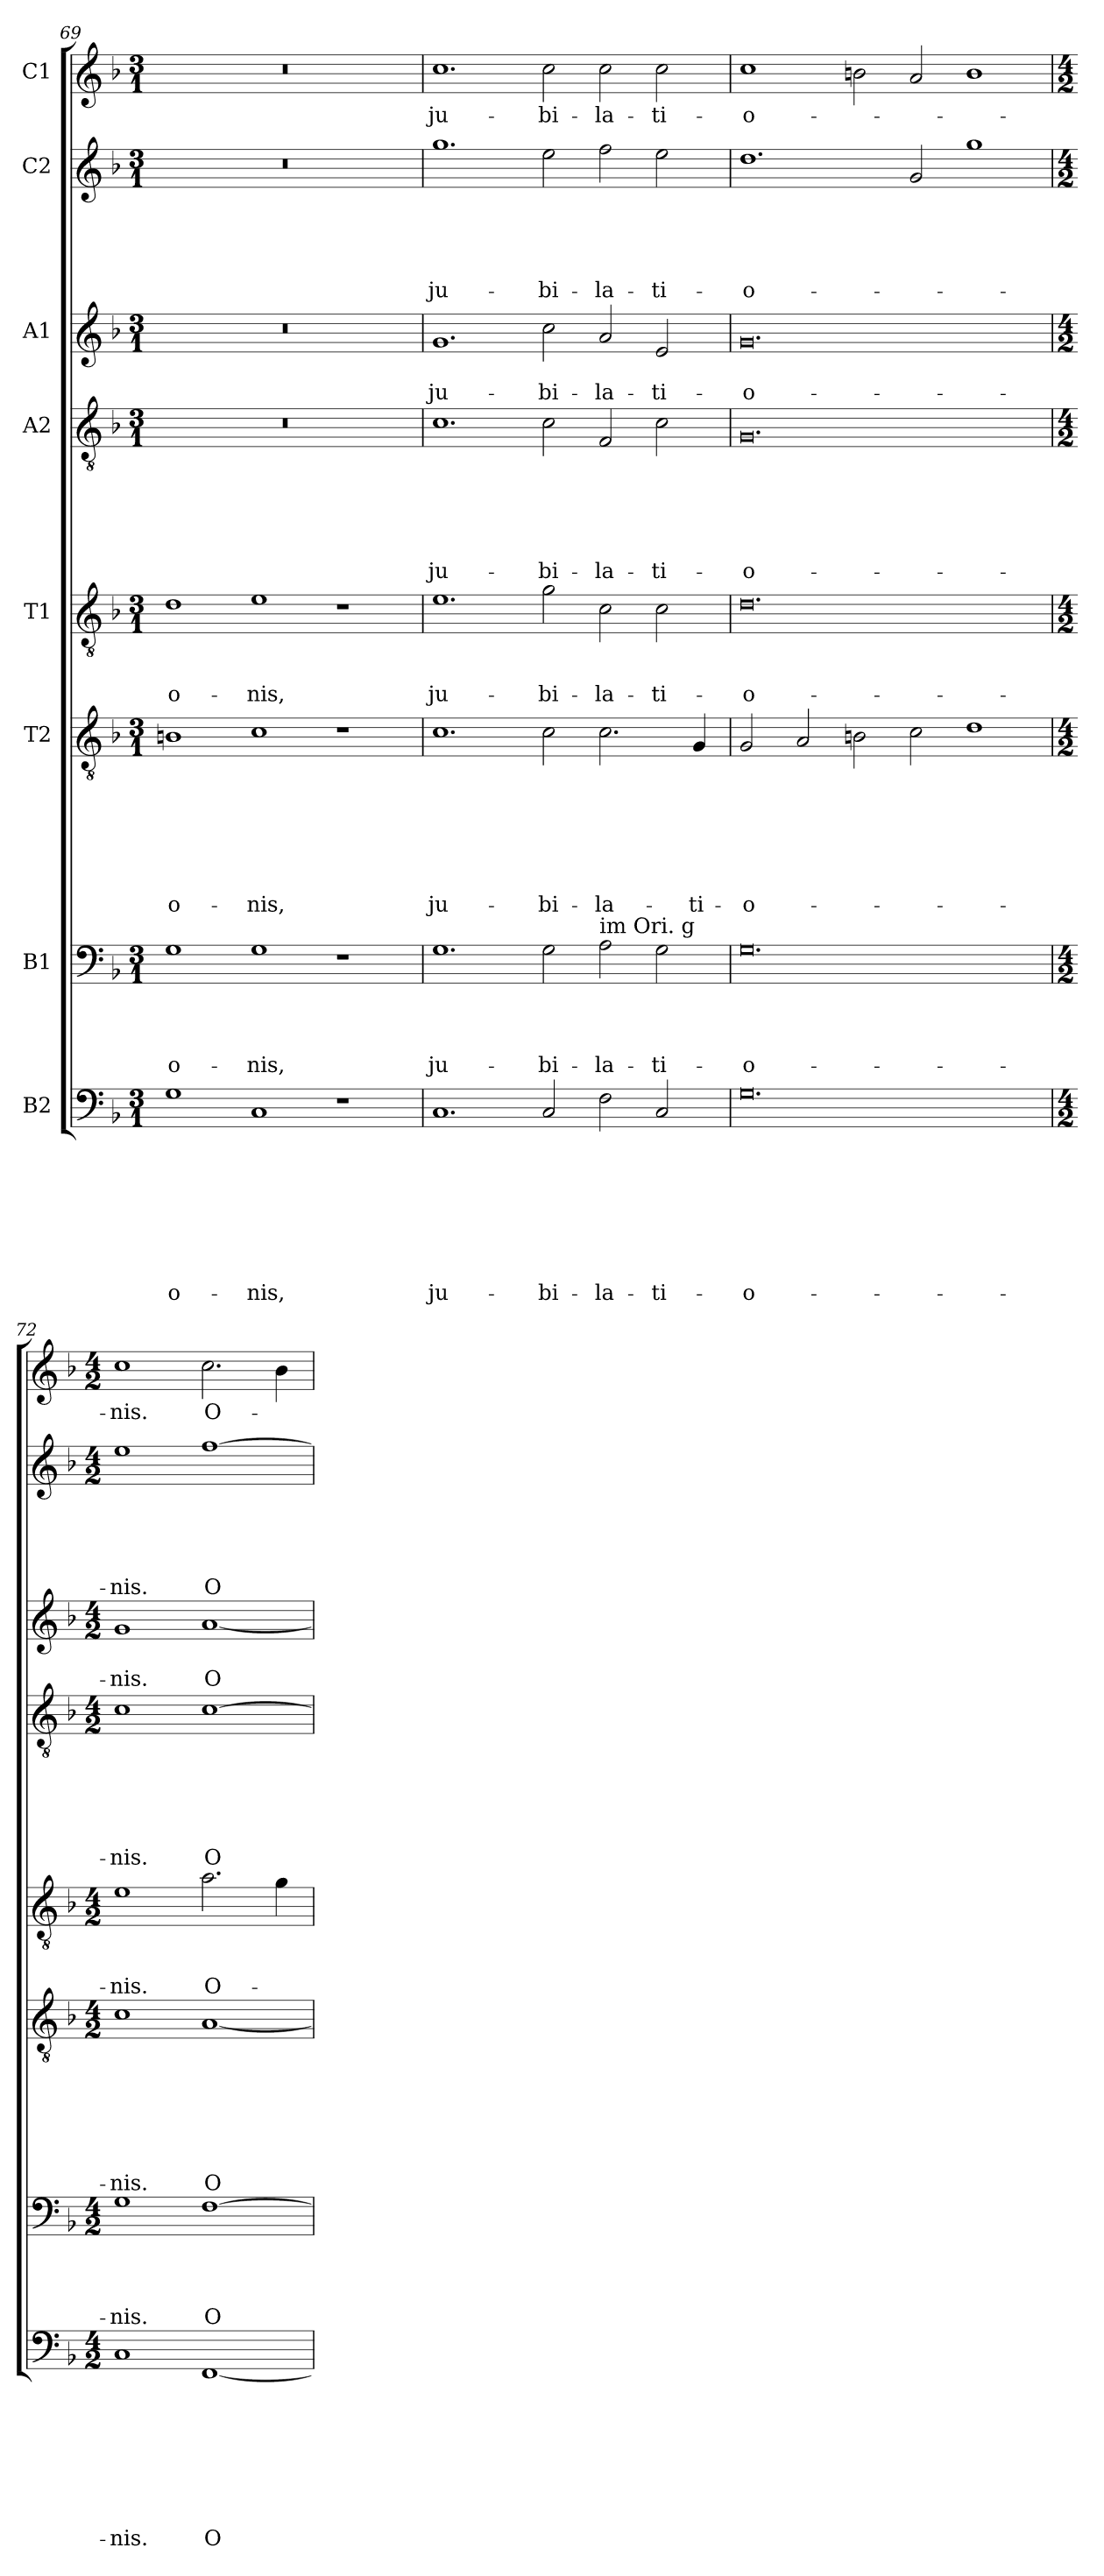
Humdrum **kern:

**kern	**text	**text	**text	**text	**text	**text	**text	**text	**kern	**text	**text	**text	**text	**kern	**text	**text	**text	**text	**text	**text	**text	**kern	**text	**text	**text	**kern	**text	**text	**text	**text	**text	**text	**kern	**text	**text	**kern	**text	**text	**text	**text	**text	**kern	**text
*part8	*part8	*part8	*part8	*part8	*part8	*part8	*part8	*part8	*part7	*part7	*part7	*part7	*part7	*part6	*part6	*part6	*part6	*part6	*part6	*part6	*part6	*part5	*part5	*part5	*part5	*part4	*part4	*part4	*part4	*part4	*part4	*part4	*part3	*part3	*part3	*part2	*part2	*part2	*part2	*part2	*part2	*part1	*part1
*staff8	*staff8	*staff8	*staff8	*staff8	*staff8	*staff8	*staff8	*staff8	*staff7	*staff7	*staff7	*staff7	*staff7	*staff6	*staff6	*staff6	*staff6	*staff6	*staff6	*staff6	*staff6	*staff5	*staff5	*staff5	*staff5	*staff4	*staff4	*staff4	*staff4	*staff4	*staff4	*staff4	*staff3	*staff3	*staff3	*staff2	*staff2	*staff2	*staff2	*staff2	*staff2	*staff1	*staff1
*I"B2	*	*	*	*	*	*	*	*	*I"B1	*	*	*	*	*I"T2	*	*	*	*	*	*	*	*I"T1	*	*	*	*I"A2	*	*	*	*	*	*	*I"A1	*	*	*I"C2	*	*	*	*	*	*I"C1	*
*clefF4	*	*	*	*	*	*	*	*	*clefF4	*	*	*	*	*clefGv2	*	*	*	*	*	*	*	*clefGv2	*	*	*	*clefGv2	*	*	*	*	*	*	*clefG2	*	*	*clefG2	*	*	*	*	*	*clefG2	*
*k[b-]	*	*	*	*	*	*	*	*	*k[b-]	*	*	*	*	*k[b-]	*	*	*	*	*	*	*	*k[b-]	*	*	*	*k[b-]	*	*	*	*	*	*	*k[b-]	*	*	*k[b-]	*	*	*	*	*	*k[b-]	*
*d:	*	*	*	*	*	*	*	*	*d:	*	*	*	*	*d:	*	*	*	*	*	*	*	*d:	*	*	*	*d:	*	*	*	*	*	*	*d:	*	*	*d:	*	*	*	*	*	*d:	*
*M3/1	*	*	*	*	*	*	*	*	*M3/1	*	*	*	*	*M3/1	*	*	*	*	*	*	*	*M3/1	*	*	*	*M3/1	*	*	*	*	*	*	*M3/1	*	*	*M3/1	*	*	*	*	*	*M3/1	*
=69	=69	=69	=69	=69	=69	=69	=69	=69	=69	=69	=69	=69	=69	=69	=69	=69	=69	=69	=69	=69	=69	=69	=69	=69	=69	=69	=69	=69	=69	=69	=69	=69	=69	=69	=69	=69	=69	=69	=69	=69	=69	=69	=69
!	!	!	!	!	!	!	!	!LO:LY:b	!	!	!	!	!LO:LY:b	!	!	!	!	!	!	!	!LO:LY:b	!	!	!	!LO:LY:b	!	!	!	!	!	!	!	!	!	!	!	!	!	!	!	!	!	!
1G	.	.	.	.	.	.	.	-o-	1G	.	.	.	-o-	1Bn	.	.	.	.	.	.	-o-	1d	.	.	-o-	0.r	.	.	.	.	.	.	0.r	.	.	0.r	.	.	.	.	.	0.r	.
!	!	!	!	!	!	!	!	!LO:LY:b	!	!	!	!	!LO:LY:b	!	!	!	!	!	!	!	!LO:LY:b	!	!	!	!LO:LY:b	!	!	!	!	!	!	!	!	!	!	!	!	!	!	!	!	!	!
1C	.	.	.	.	.	.	.	-nis,	1G	.	.	.	-nis,	1c	.	.	.	.	.	.	-nis,	1e	.	.	-nis,	.	.	.	.	.	.	.	.	.	.	.	.	.	.	.	.	.	.
1r	.	.	.	.	.	.	.	.	1r	.	.	.	.	1r	.	.	.	.	.	.	.	1r	.	.	.	.	.	.	.	.	.	.	.	.	.	.	.	.	.	.	.	.	.
!!LO:PB:g=z
=70	=70	=70	=70	=70	=70	=70	=70	=70	=70	=70	=70	=70	=70	=70	=70	=70	=70	=70	=70	=70	=70	=70	=70	=70	=70	=70	=70	=70	=70	=70	=70	=70	=70	=70	=70	=70	=70	=70	=70	=70	=70	=70	=70
!	!	!	!	!	!	!	!	!LO:LY:b	!	!	!	!	!LO:LY:b	!	!	!	!	!	!	!	!LO:LY:b	!	!	!	!LO:LY:b	!	!	!	!	!	!	!LO:LY:b	!	!	!LO:LY:b	!	!	!	!	!	!LO:LY:b	!	!LO:LY:b
1.C	.	.	.	.	.	.	.	ju-	1.G	.	.	.	ju-	1.c	.	.	.	.	.	.	ju-	1.e	.	.	ju-	1.c	.	.	.	.	.	ju-	1.g	.	ju-	1.gg	.	.	.	.	ju-	1.cc	ju-
!	!	!	!	!	!	!	!	!LO:LY:b	!	!	!	!	!LO:LY:b	!	!	!	!	!	!	!	!LO:LY:b	!	!	!	!LO:LY:b	!	!	!	!	!	!	!LO:LY:b	!	!	!LO:LY:b	!	!	!	!	!	!LO:LY:b	!	!LO:LY:b
2C/	.	.	.	.	.	.	.	-bi-	2G\	.	.	.	-bi-	2c\	.	.	.	.	.	.	-bi-	2g\	.	.	-bi-	2c\	.	.	.	.	.	-bi-	2cc\	.	-bi-	2ee\	.	.	.	.	-bi-	2cc\	-bi-
!	!	!	!	!	!	!	!	!	!LO:TX:a:t=im Ori.  g	!	!	!	!	!	!	!	!	!	!	!	!	!	!	!	!	!	!	!	!	!	!	!	!	!	!	!	!	!	!	!	!	!	!
!	!	!	!	!	!	!	!	!LO:LY:b	!	!	!	!	!LO:LY:b	!	!	!	!	!	!	!	!LO:LY:b	!	!	!	!LO:LY:b	!	!	!	!	!	!	!LO:LY:b	!	!	!LO:LY:b	!	!	!	!	!	!LO:LY:b	!	!LO:LY:b
2F\	.	.	.	.	.	.	.	-la-	2A\	.	.	.	-la-	2.c\	.	.	.	.	.	.	-la-	2c\	.	.	-la-	2F/	.	.	.	.	.	-la-	2a/	.	-la-	2ff\	.	.	.	.	-la-	2cc\	-la-
!	!	!	!	!	!	!	!	!LO:LY:b	!	!	!	!	!LO:LY:b	!	!	!	!	!	!	!	!	!	!	!	!LO:LY:b	!	!	!	!	!	!	!LO:LY:b	!	!	!LO:LY:b	!	!	!	!	!	!LO:LY:b	!	!LO:LY:b
2C/	.	.	.	.	.	.	.	-ti-	2G\	.	.	.	-ti-	.	.	.	.	.	.	.	.	2c\	.	.	-ti-	2c\	.	.	.	.	.	-ti-	2e/	.	-ti-	2ee\	.	.	.	.	-ti-	2cc\	-ti-
!	!	!	!	!	!	!	!	!	!	!	!	!	!	!	!	!	!	!	!	!	!LO:LY:b	!	!	!	!	!	!	!	!	!	!	!	!	!	!	!	!	!	!	!	!	!	!
.	.	.	.	.	.	.	.	.	.	.	.	.	.	4G/	.	.	.	.	.	.	-ti-	.	.	.	.	.	.	.	.	.	.	.	.	.	.	.	.	.	.	.	.	.	.
=71	=71	=71	=71	=71	=71	=71	=71	=71	=71	=71	=71	=71	=71	=71	=71	=71	=71	=71	=71	=71	=71	=71	=71	=71	=71	=71	=71	=71	=71	=71	=71	=71	=71	=71	=71	=71	=71	=71	=71	=71	=71	=71	=71
!	!	!	!	!	!	!	!	!LO:LY:b	!	!	!	!	!LO:LY:b	!	!	!	!	!	!	!	!LO:LY:b	!	!	!	!LO:LY:b	!	!	!	!	!	!	!LO:LY:b	!	!	!LO:LY:b	!	!	!	!	!	!LO:LY:b	!	!LO:LY:b
0.G	.	.	.	.	.	.	.	-o-	0.G	.	.	.	-o-	2G/	.	.	.	.	.	.	-o-	0.d	.	.	-o-	0.G	.	.	.	.	.	-o-	0.g	.	-o-	1.dd	.	.	.	.	-o-	1cc	-o-
.	.	.	.	.	.	.	.	.	.	.	.	.	.	2A/	.	.	.	.	.	.	.	.	.	.	.	.	.	.	.	.	.	.	.	.	.	.	.	.	.	.	.	.	.
.	.	.	.	.	.	.	.	.	.	.	.	.	.	2B\	.	.	.	.	.	.	.	.	.	.	.	.	.	.	.	.	.	.	.	.	.	.	.	.	.	.	.	2bn\	.
.	.	.	.	.	.	.	.	.	.	.	.	.	.	2c\	.	.	.	.	.	.	.	.	.	.	.	.	.	.	.	.	.	.	.	.	.	2g/	.	.	.	.	.	2a/	.
.	.	.	.	.	.	.	.	.	.	.	.	.	.	1d	.	.	.	.	.	.	.	.	.	.	.	.	.	.	.	.	.	.	.	.	.	1gg	.	.	.	.	.	1b	.
=72	=72	=72	=72	=72	=72	=72	=72	=72	=72	=72	=72	=72	=72	=72	=72	=72	=72	=72	=72	=72	=72	=72	=72	=72	=72	=72	=72	=72	=72	=72	=72	=72	=72	=72	=72	=72	=72	=72	=72	=72	=72	=72	=72
*M4/2	*	*	*	*	*	*	*	*	*M4/2	*	*	*	*	*M4/2	*	*	*	*	*	*	*	*M4/2	*	*	*	*M4/2	*	*	*	*	*	*	*M4/2	*	*	*M4/2	*	*	*	*	*	*M4/2	*
!	!	!	!	!	!	!	!	!LO:LY:b	!	!	!	!	!LO:LY:b	!	!	!	!	!	!	!	!LO:LY:b	!	!	!	!LO:LY:b	!	!	!	!	!	!	!LO:LY:b	!	!	!LO:LY:b	!	!	!	!	!	!LO:LY:b	!	!LO:LY:b
1C	.	.	.	.	.	.	.	-nis.	1G	.	.	.	-nis.	1c	.	.	.	.	.	.	-nis.	1e	.	.	-nis.	1c	.	.	.	.	.	-nis.	1g	.	-nis.	1ee	.	.	.	.	-nis.	1cc	-nis.
!	!	!	!	!	!	!	!	!LO:LY:b	!	!	!	!	!LO:LY:b	!	!	!	!	!	!	!	!LO:LY:b	!	!	!	!LO:LY:b	!	!	!	!	!	!	!LO:LY:b	!	!	!LO:LY:b	!	!	!	!	!	!LO:LY:b	!	!LO:LY:b
[1FF	.	.	.	.	.	.	.	O-	[1F	.	.	.	O-	[1A	.	.	.	.	.	.	O-	2.a\	.	.	O-	[1c	.	.	.	.	.	O-	[1a	.	O-	[1ff	.	.	.	.	O-	2.cc\	O-
.	.	.	.	.	.	.	.	.	.	.	.	.	.	.	.	.	.	.	.	.	.	4g\	.	.	.	.	.	.	.	.	.	.	.	.	.	.	.	.	.	.	.	4b-\	.
=	=	=	=	=	=	=	=	=	=	=	=	=	=	=	=	=	=	=	=	=	=	=	=	=	=	=	=	=	=	=	=	=	=	=	=	=	=	=	=	=	=	=	=
*-	*-	*-	*-	*-	*-	*-	*-	*-	*-	*-	*-	*-	*-	*-	*-	*-	*-	*-	*-	*-	*-	*-	*-	*-	*-	*-	*-	*-	*-	*-	*-	*-	*-	*-	*-	*-	*-	*-	*-	*-	*-	*-	*-
